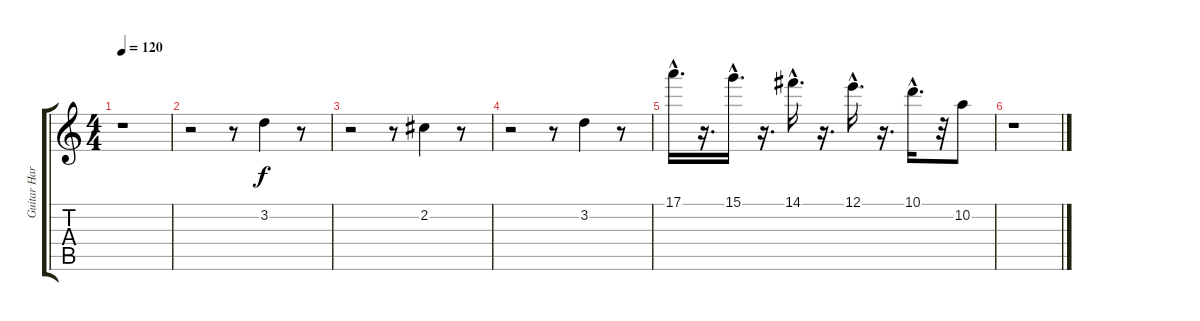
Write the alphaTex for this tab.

\track ("Guitar Harmonics" "Guitar Har") {instrument guitarharmonics}
\staff {score tabs}
\tuning (E4 B3 G3 D3 A2 E2) {hide}
\ts (4 4)
\tempo 120
\clef g2
\ks c
r.1{dy f} |
r.2 r.8 3.2.4 r.8 |
r.2 r.8 2.2.4 r.8 |
r.2 r.8 3.2.4 r.8 |
17.1{hac}.16{d} r.16{d} 15.1{hac}.16{d} r.16{d} 14.1{hac}.16{d} r.16{d} 12.1{hac}.16{d} r.16{d} 10.1{hac}.16{d} r.32 10.2.8 |
r.1
